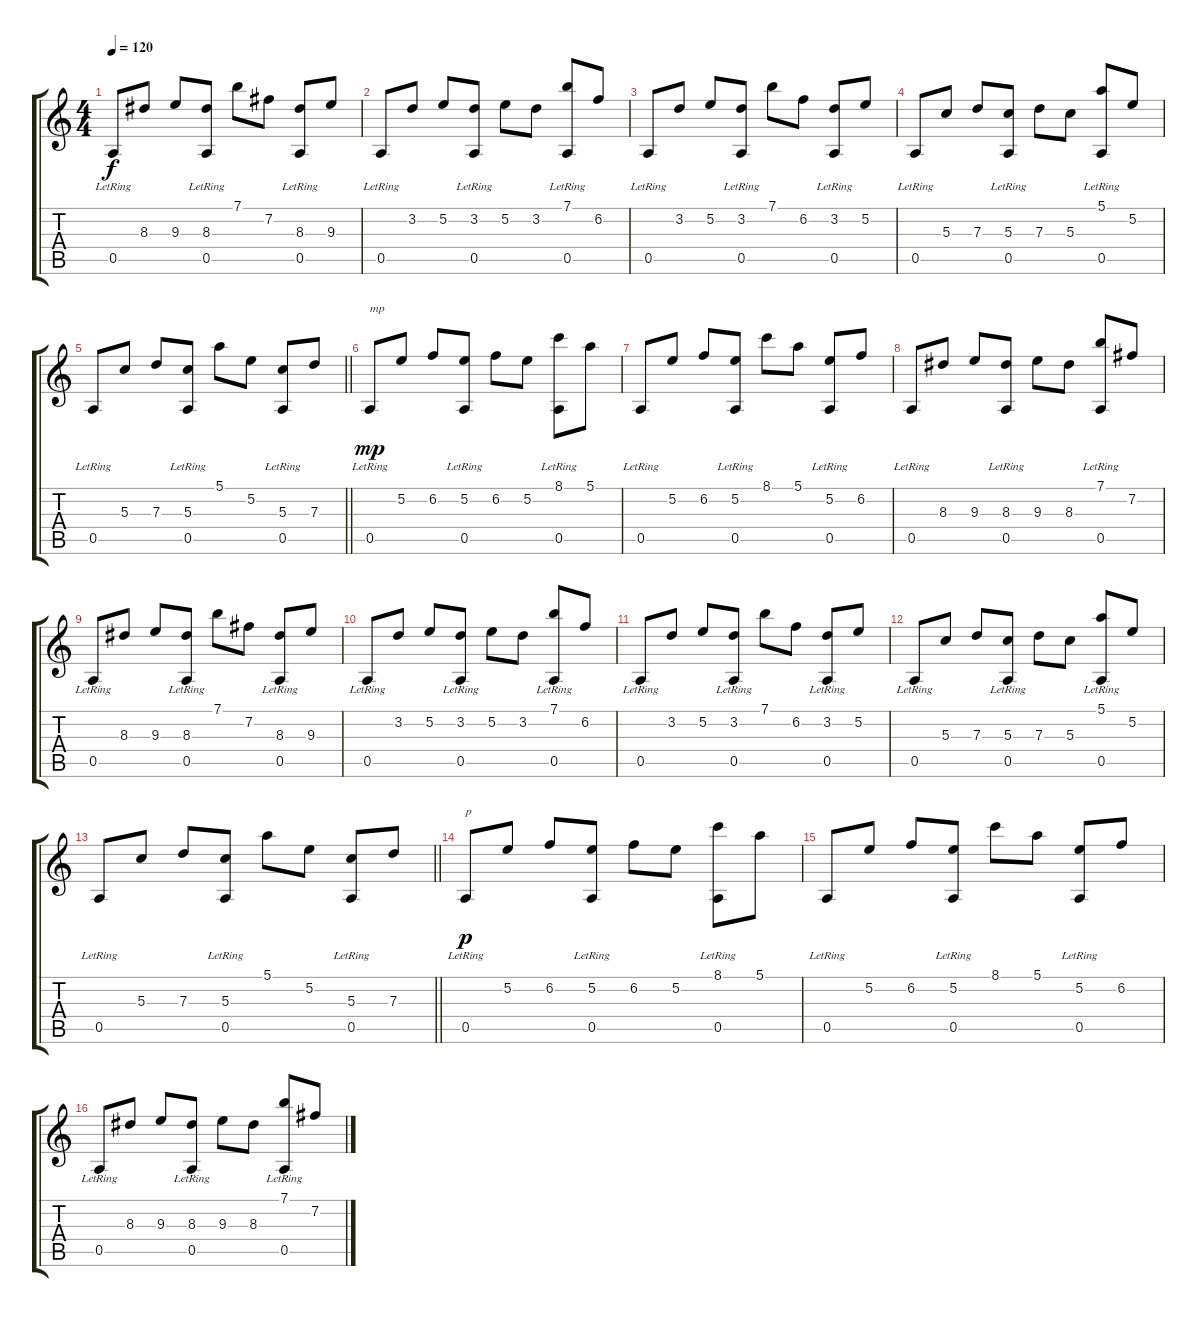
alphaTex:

\track "" {instrument acousticguitarnylon}
\staff {score tabs}
\tuning (E4 B3 G3 D3 A2 E2) {hide}
\ts (4 4)
\tempo 120
\clef g2
\ks c
0.5{lr}.8{dy f} 8.3.8 9.3.8 (8.3 0.5{lr}).8 7.1.8 7.2.8 (8.3 0.5{lr}).8 9.3.8 |
0.5{lr}.8 3.2.8 5.2.8 (3.2 0.5{lr}).8 5.2.8 3.2.8 (7.1 0.5{lr}).8 6.2.8 |
0.5{lr}.8 3.2.8 5.2.8 (3.2 0.5{lr}).8 7.1.8 6.2.8 (3.2 0.5{lr}).8 5.2.8 |
0.5{lr}.8 5.3.8 7.3.8 (5.3 0.5{lr}).8 7.3.8 5.3.8 (5.1 0.5{lr}).8 5.2.8 |
\barLineRight lightlight
0.5{lr}.8 5.3.8 7.3.8 (5.3 0.5{lr}).8 5.1.8 5.2.8 (5.3 0.5{lr}).8 7.3.8 |
0.5{lr}.8{txt "mp" dy mp} 5.2.8 6.2.8 (5.2 0.5{lr}).8 6.2.8 5.2.8 (8.1 0.5{lr}).8 5.1.8 |
0.5{lr}.8 5.2.8 6.2.8 (5.2 0.5{lr}).8 8.1.8 5.1.8 (5.2 0.5{lr}).8 6.2.8 |
0.5{lr}.8 8.3.8 9.3.8 (8.3 0.5{lr}).8 9.3.8 8.3.8 (7.1 0.5{lr}).8 7.2.8 |
0.5{lr}.8 8.3.8 9.3.8 (8.3 0.5{lr}).8 7.1.8 7.2.8 (8.3 0.5{lr}).8 9.3.8 |
0.5{lr}.8 3.2.8 5.2.8 (3.2 0.5{lr}).8 5.2.8 3.2.8 (7.1 0.5{lr}).8 6.2.8 |
0.5{lr}.8 3.2.8 5.2.8 (3.2 0.5{lr}).8 7.1.8 6.2.8 (3.2 0.5{lr}).8 5.2.8 |
0.5{lr}.8 5.3.8 7.3.8 (5.3 0.5{lr}).8 7.3.8 5.3.8 (5.1 0.5{lr}).8 5.2.8 |
\barLineRight lightlight
0.5{lr}.8 5.3.8 7.3.8 (5.3 0.5{lr}).8 5.1.8 5.2.8 (5.3 0.5{lr}).8 7.3.8 |
0.5{lr}.8{txt "p" dy p} 5.2.8 6.2.8 (5.2 0.5{lr}).8 6.2.8 5.2.8 (8.1 0.5{lr}).8 5.1.8 |
0.5{lr}.8 5.2.8 6.2.8 (5.2 0.5{lr}).8 8.1.8 5.1.8 (5.2 0.5{lr}).8 6.2.8 |
0.5{lr}.8 8.3.8 9.3.8 (8.3 0.5{lr}).8 9.3.8 8.3.8 (7.1 0.5{lr}).8 7.2.8
